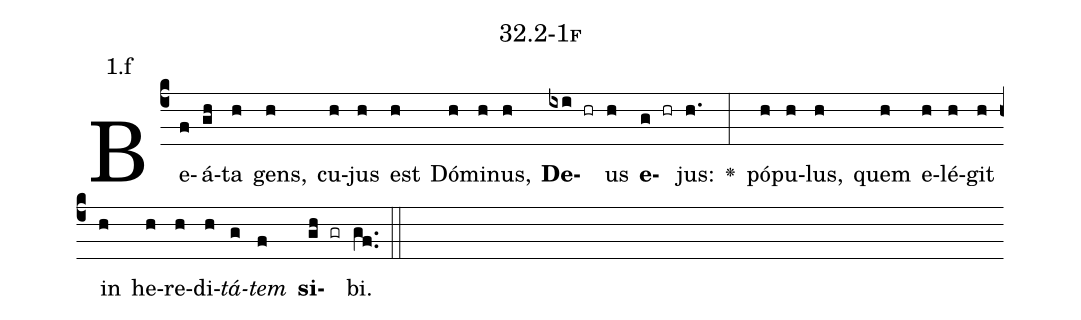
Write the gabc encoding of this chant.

name: 32.2-1f;
annotation: 1.f;
%%
(c4)Be(f)á(gh)ta(h) gens,(h) cu(h)jus(h) est(h) Dó(h)mi(h)nus,(h) <b>De</b>(ixi hr)us(h) <b>e</b>(g hr)jus:(h.) <v>\greheightstar</v>(:) pó(h)pu(h)lus,(h) quem(h) e(h)lé(h)git(h) in(h) he(h)re(h)di(h)<i>tá</i>(g)<i>tem</i>(f) <b>si</b>(gh gr)bi.(gf..) (::)


%E(h) u(h) o(g) u(f) a(gh) e.(gf..) (::)
